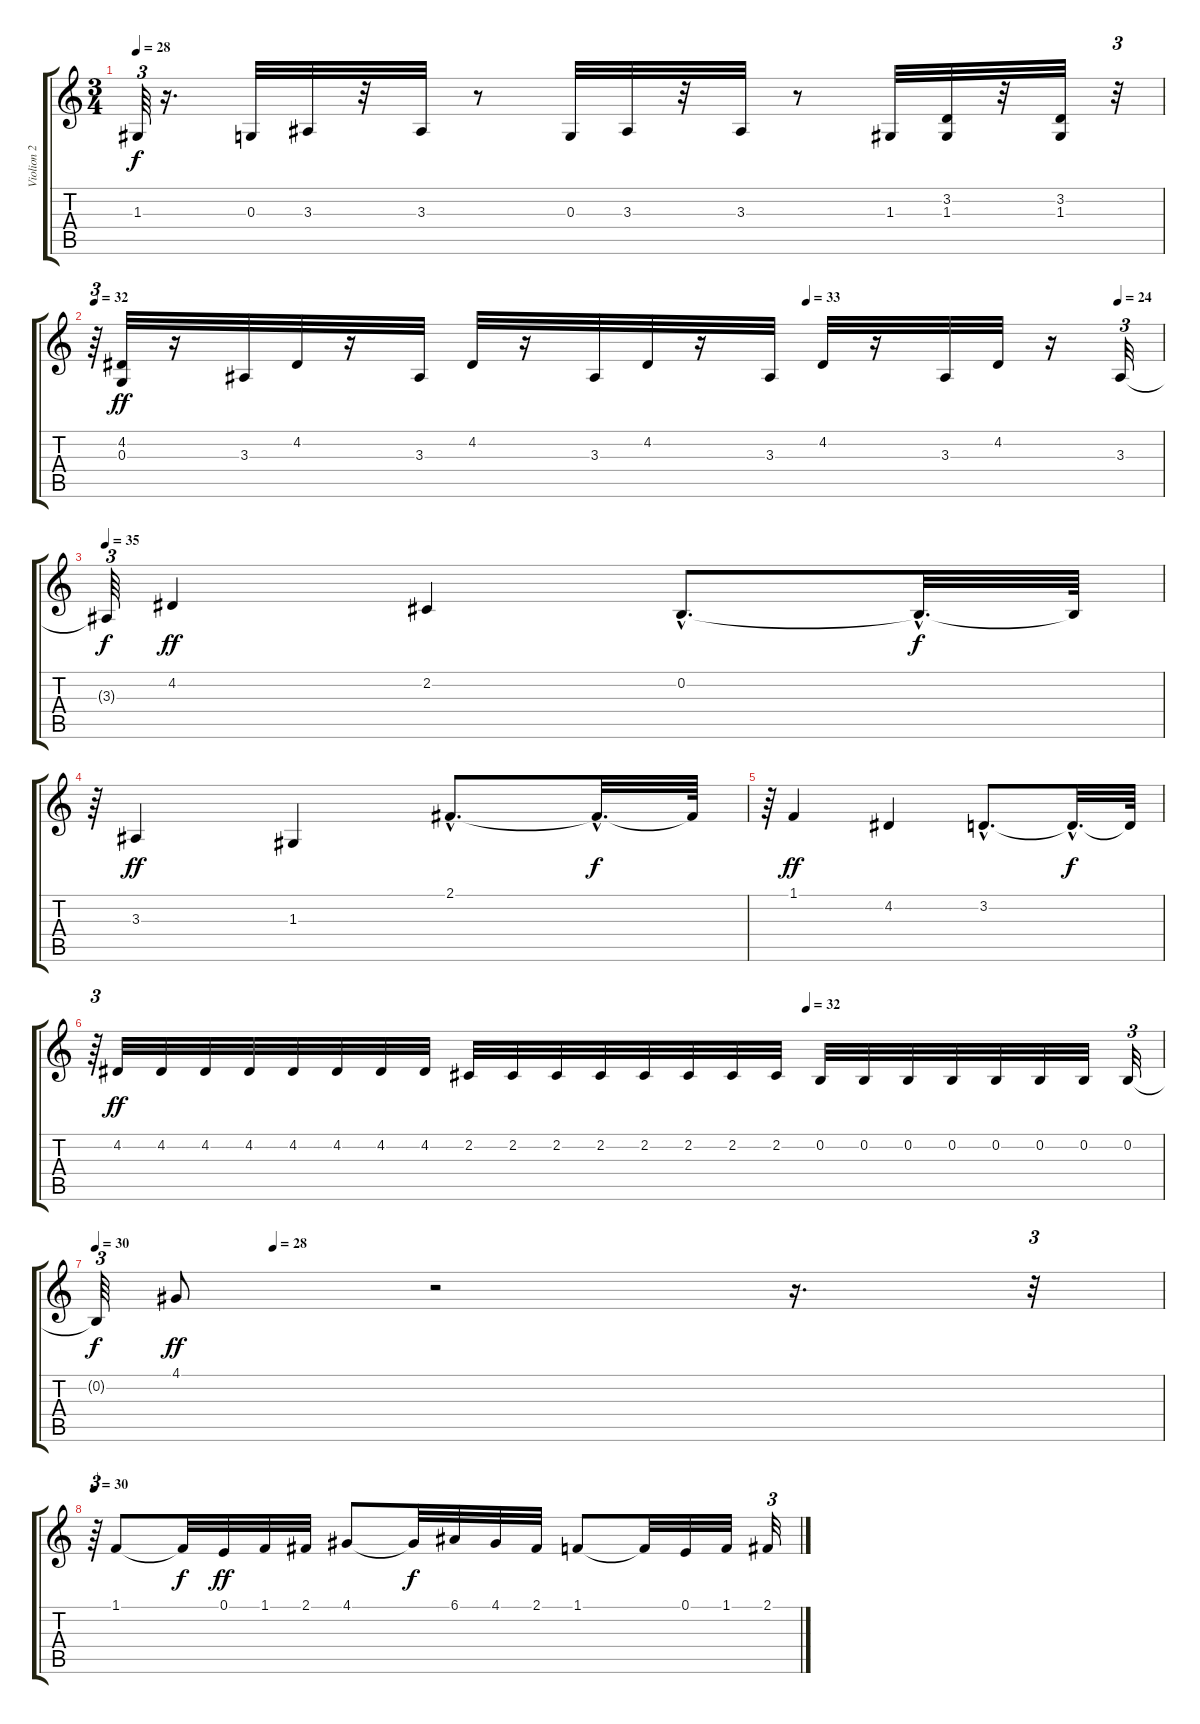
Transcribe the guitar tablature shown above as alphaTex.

\track ("Violion 2" "Violion 2") {instrument violin}
\staff {score tabs}
\tuning (E4 B3 G3 D3 A2 E2) {hide}
\ts (3 4)
\tempo 28
\clef g2
\ks c
1.3{t}.64{tu (3 2) dy f} r.16{d} 0.3.32 3.3.32 r.32 3.3.32 r.8 0.3.32 3.3.32 r.32 3.3.32 r.8 1.3.32 (3.2 1.3).32 r.32 (3.2 1.3).32 r.32{tu (3 2)} |
\tempo 32
\tempo (33 0.6666666666666666)
\tempo (24 0.9583333333333334)
r.64{tu (3 2)} (4.2 0.3).32{dy ff} r.16 3.3.32 4.2.32 r.16 3.3.32 4.2.32 r.16 3.3.32 4.2.32 r.16 3.3.32 4.2.32 r.16 3.3.32 4.2.32 r.16 3.3.32{tu (3 2)} |
\tempo 35
3.3{t}.64{tu (3 2) dy f} 4.2.4{dy ff} 2.2.4 0.2{hac}.8{d} 0.2{hac t}.32{d dy f} 0.2{t}.64 |
r.64{tu (3 2)} 3.3.4{dy ff} 1.3.4 2.1{hac}.8{d} 2.1{hac t}.32{d dy f} 2.1{t}.64 |
r.64{tu (3 2)} 1.1.4{dy ff} 4.2.4 3.2{hac}.8{d} 3.2{hac t}.32{d dy f} 3.2{t}.64 |
\tempo (32 0.6666666666666666)
r.64{tu (3 2)} 4.2.32{dy ff} 4.2.32 4.2.32 4.2.32 4.2.32 4.2.32 4.2.32 4.2.32 2.2.32 2.2.32 2.2.32 2.2.32 2.2.32 2.2.32 2.2.32 2.2.32 0.2.32 0.2.32 0.2.32 0.2.32 0.2.32 0.2.32 0.2.32 0.2.32{tu (3 2)} |
\tempo 30
\tempo (28 0.16666666666666666)
0.2{t}.64{tu (3 2) dy f} 4.1.8{dy ff} r.2 r.16{d} r.32{tu (3 2)} |
\tempo 30
r.64{tu (3 2)} 1.1.8 1.1{t}.32{dy f} 0.1.32{dy ff} 1.1.32 2.1.32 4.1.8 4.1{t}.32{dy f} 6.1.32 4.1.32 2.1.32 1.1.8 1.1{t}.32 0.1.32 1.1.32 2.1.32{tu (3 2)}
